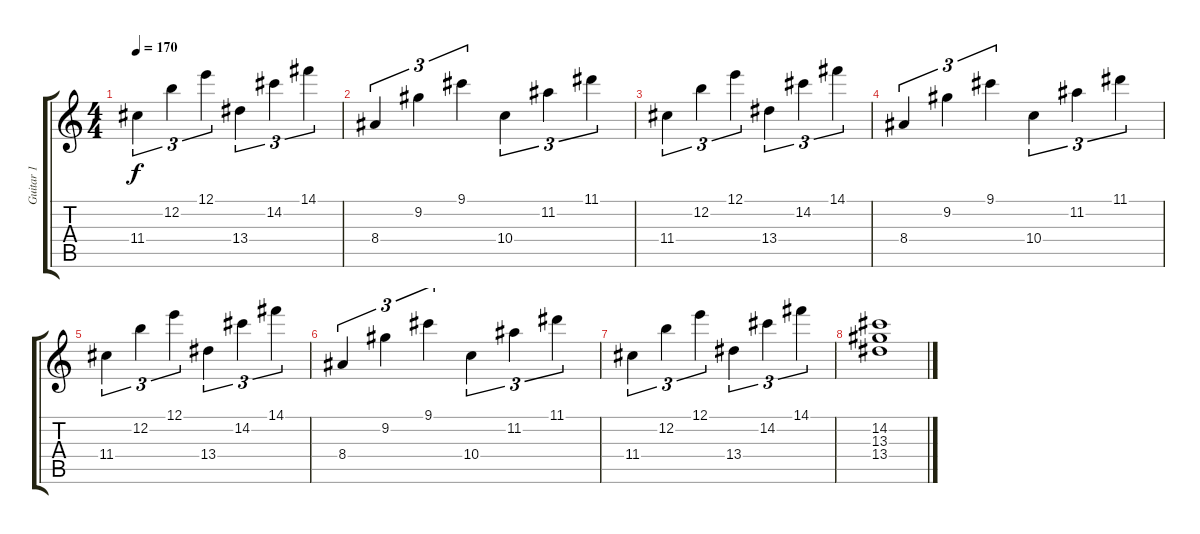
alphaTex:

\track ("Guitar 1" "Guitar 1") {instrument distortionguitar}
\staff {score tabs}
\tuning (E4 B3 G3 D3 A2 E2) {hide}
\ts (4 4)
\tempo 170
\clef g2
\ks c
11.4.4{tu (3 2) dy f} 12.2.4{tu (3 2)} 12.1.4{tu (3 2)} 13.4.4{tu (3 2)} 14.2.4{tu (3 2)} 14.1.4{tu (3 2)} |
8.4.4{tu (3 2)} 9.2.4{tu (3 2)} 9.1.4{tu (3 2)} 10.4.4{tu (3 2)} 11.2.4{tu (3 2)} 11.1.4{tu (3 2)} |
11.4.4{tu (3 2)} 12.2.4{tu (3 2)} 12.1.4{tu (3 2)} 13.4.4{tu (3 2)} 14.2.4{tu (3 2)} 14.1.4{tu (3 2)} |
8.4.4{tu (3 2)} 9.2.4{tu (3 2)} 9.1.4{tu (3 2)} 10.4.4{tu (3 2)} 11.2.4{tu (3 2)} 11.1.4{tu (3 2)} |
11.4.4{tu (3 2)} 12.2.4{tu (3 2)} 12.1.4{tu (3 2)} 13.4.4{tu (3 2)} 14.2.4{tu (3 2)} 14.1.4{tu (3 2)} |
8.4.4{tu (3 2)} 9.2.4{tu (3 2)} 9.1.4{tu (3 2)} 10.4.4{tu (3 2)} 11.2.4{tu (3 2)} 11.1.4{tu (3 2)} |
11.4.4{tu (3 2)} 12.2.4{tu (3 2)} 12.1.4{tu (3 2)} 13.4.4{tu (3 2)} 14.2.4{tu (3 2)} 14.1.4{tu (3 2)} |
(14.2 13.3 13.4).1
